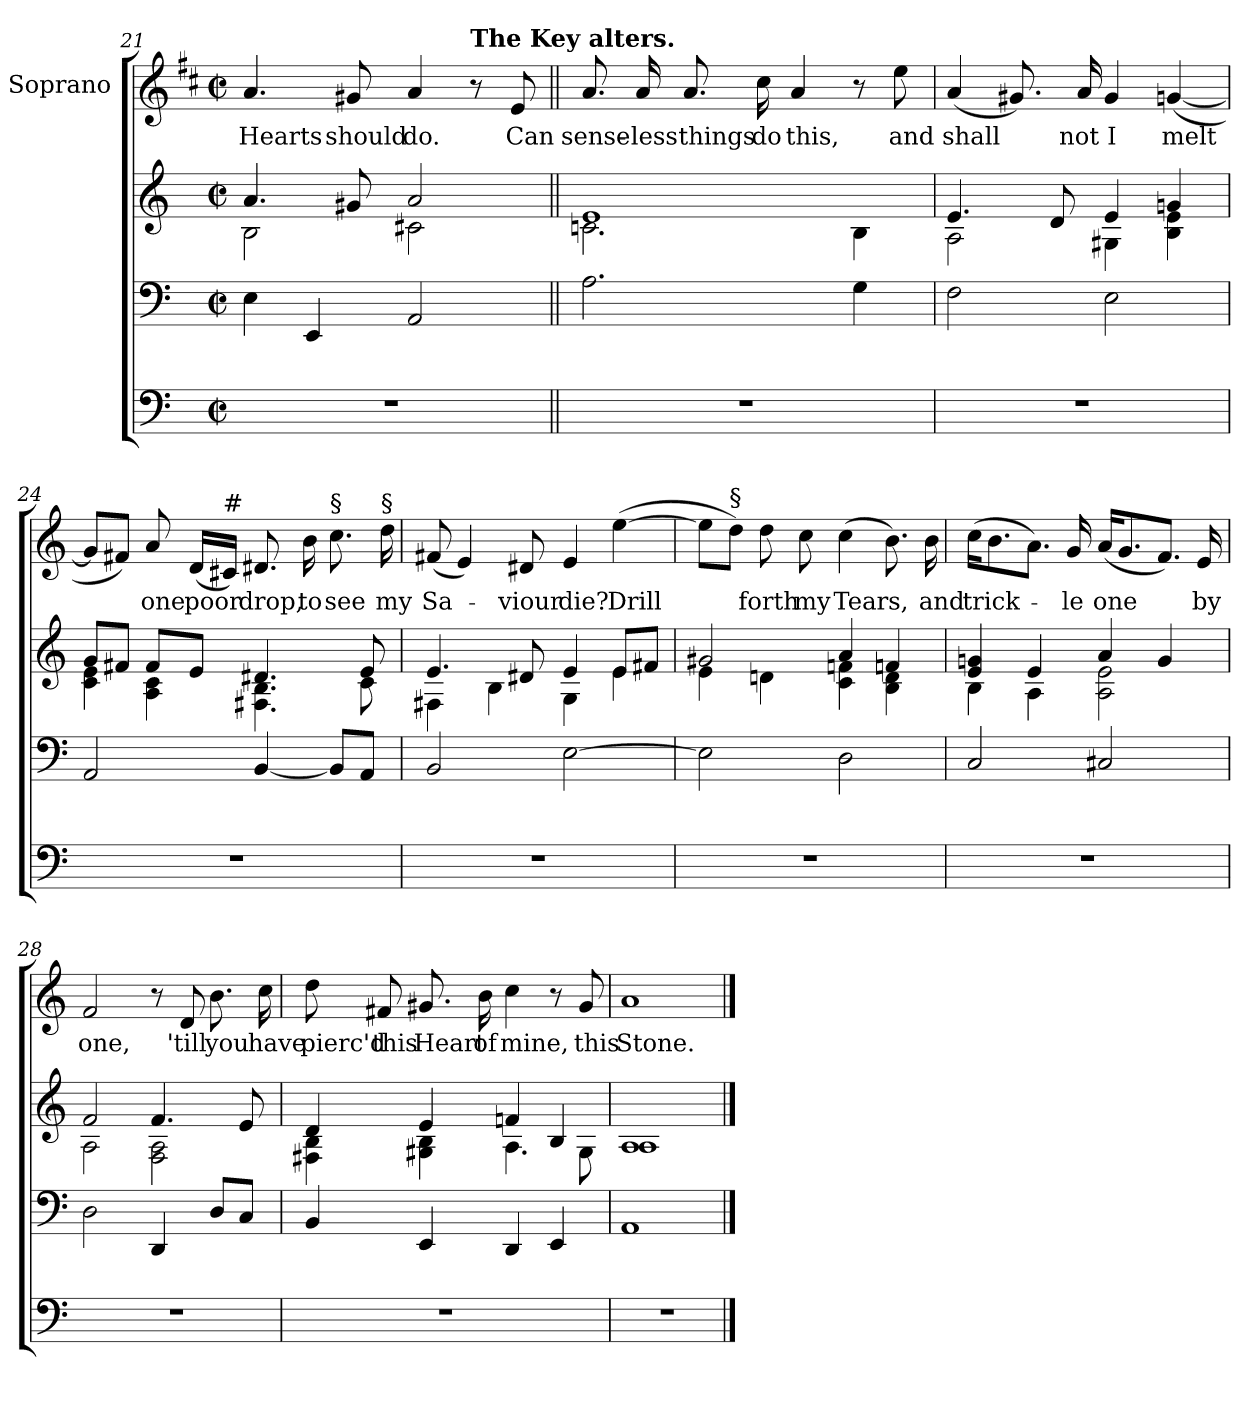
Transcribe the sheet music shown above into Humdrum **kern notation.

**kern	**kern	**kern	**kern	**text
*part2	*part2	*part2	*part1	*part1
*staff4	*staff3	*staff2	*staff1	*staff1
*	*	*	*I"Soprano	*
*clefF4	*clefF4	*clefG2	*clefG2	*
*	*	*	*ITrd7c12	*
*k[]	*k[]	*k[]	*k[f#c#]	*
*C:	*C:	*C:	*D:	*
*M2/2	*M2/2	*M2/2	*M2/2	*
*met(c|)	*met(c|)	*met(c|)	*met(c|)	*
=21	=21	=21	=21	=21
*	*	*^	*	*
!	!	!	!	!	!LO:LY:b
1r	4E\	4.a/	2B\	4.A/	Hearts
.	4EE/	.	.	.	.
!	!	!	!	!	!LO:LY:b
.	.	8g#X/	.	8G#X/	should
!	!	!	!	!	!LO:LY:b
.	2AA/	2a/	2c#\	4A/	do.
!	!	!	!	!LO:TX:a:B:t=The Key alters.	!
.	.	.	.	8r	.
!	!	!	!	!	!LO:LY:b
.	.	.	.	8E/	Can
=22||	=22||	=22||	=22||	=22||	=22||
*k[]	*k[]	*k[]	*	*k[]	*
*a:	*a:	*a:	*	*a:	*
!	!	!	!	!	!LO:LY:b
1r	2.A\	1e	2.cn\	8.A/	sense-
!	!	!	!	!	!LO:LY:b
.	.	.	.	16A/	-less
!	!	!	!	!	!LO:LY:b
.	.	.	.	8.A/	things
!	!	!	!	!	!LO:LY:b
.	.	.	.	16c\	do
!	!	!	!	!	!LO:LY:b
.	.	.	.	4A/	this,
.	4G\	.	4B\	8r	.
!	!	!	!	!	!LO:LY:b
.	.	.	.	8e\	and
!!LO:LB:g=z
=23	=23	=23	=23	=23	=23
!	!	!	!	!	!LO:LY:b
1r	2F\	4.e/	2A\	(<4A/	shall
.	.	.	.	8.G#X/)	.
.	.	8d/	.	.	.
!	!	!	!	!	!LO:LY:b
.	.	.	.	16A/	not
!	!	!	!	!	!LO:LY:b
.	2E\	4e/	4G#X\	4G#/	I
!	!	!	!	!	!LO:LY:b
.	.	4gn/	4B\ 4e\	(<[<4Gn/	melt
=24	=24	=24	=24	=24	=24
1r	2AA/	8g/L	4c\ 4e\	8G/L]	.
.	.	8f#X/J	.	8F#X/J)	.
!	!	!	!	!	!LO:LY:b
.	.	8f#/L	4A\ 4c\	8A/	one
!	!	!	!	!	!LO:LY:b
.	.	8e/J	.	(<16D/LL	poor
!	!	!	!	!LO:TX:a:t=#	!
.	.	.	.	16C#/JJ)	.
!	!	!	!	!	!LO:LY:b
.	[<4BB/	4.d#X/	4.F#X\ 4.B\	8.D#X/	drop,
!	!	!	!	!	!LO:LY:b
.	.	.	.	16B\	to
!	!	!	!	!LO:TX:a:t=§	!
!	!	!	!	!	!LO:LY:b
.	8BB/L]	.	.	8.c\	see
.	8AA/J	8e/	8c\	.	.
!	!	!	!	!LO:TX:a:t=§	!
!	!	!	!	!	!LO:LY:b
.	.	.	.	16d\	my
!!LO:LB:g=z
=25	=25	=25	=25	=25	=25
!	!	!	!	!	!LO:LY:b
1r	2BB/	4.e/	4F#X\	(<8F#X/	Sa-
.	.	.	.	4E/)	.
.	.	.	4B\	.	.
!	!	!	!	!	!LO:LY:b
.	.	8d#X/	.	8D#X/	-viour
!	!	!	!	!	!LO:LY:b
.	[>2E\	4e/	4G\	4E/	die?
!	!	!	!	!	!LO:LY:b
.	.	8e/L	4e\	(>[>4e\	Drill
.	.	8f#X/J	.	.	.
=26	=26	=26	=26	=26	=26
1r	2E\]	2g#X/	4e\	8e\L]	.
!	!	!	!	!LO:TX:a:t=§	!
.	.	.	.	8d\J)	.
!	!	!	!	!	!LO:LY:b
.	.	.	4dn\	8d\	forth
!	!	!	!	!	!LO:LY:b
.	.	.	.	8c\	my
!	!	!	!	!	!LO:LY:b
.	2D\	4a/	4c\ 4fn\	(>4c\	Tears,
.	.	4fn/	4B\ 4d\	8.B\)	.
!	!	!	!	!	!LO:LY:b
.	.	.	.	16B\	and
=27	=27	=27	=27	=27	=27
*	*	*	*^	*	*
!	!	!	!	!	!	!LO:LY:b
1r	2C/	4e/ 4gn/	4B\	2ryy	(>16c\KL	trick-
.	.	.	.	.	8.B\	.
.	.	4e/	4A\	.	8.A\J)	.
!	!	!	!	!	!	!LO:LY:b
.	.	.	.	.	16G/	-le
!	!	!	!	!	!	!LO:LY:b
.	2C#X/	4a/	2A\ 2e\	2ryy	(<16A/KL	one
.	.	.	.	.	8.G/	.
.	.	4g/	.	.	8.F/J)	.
!	!	!	!	!	!	!LO:LY:b
.	.	.	.	.	16E/	by
*	*	*	*v	*v	*	*
!!LO:LB:g=z
=28	=28	=28	=28	=28	=28
!	!	!	!	!	!LO:LY:b
1r	2D\	2f/	2A\	2F/	one,
.	4DD/	4.f/	2F\ 2A\	8r	.
!	!	!	!	!	!LO:LY:b
.	.	.	.	8D/	'till
!	!	!	!	!	!LO:LY:b
.	8D/L	.	.	8.B\	you
.	8C/J	8e/	.	.	.
!	!	!	!	!	!LO:LY:b
.	.	.	.	16c\	have
=29	=29	=29	=29	=29	=29
!	!	!	!	!	!LO:LY:b
1r	4BB/	4d/	4F#X\ 4B\	8d\	pierc'd
!	!	!	!	!	!LO:LY:b
.	.	.	.	8F#X/	this
!	!	!	!	!	!LO:LY:b
.	4EE/	4e/	4G#X\ 4B\	8.G#X/	Heart
!	!	!	!	!	!LO:LY:b
.	.	.	.	16B\	of
!	!	!	!	!	!LO:LY:b
.	4DD/	4fn/	4.A\	4c\	mine,
.	4EE/	4B/	.	8r	.
!	!	!	!	!	!LO:LY:b
.	.	.	8G#\	8G#/	this
=30	=30	=30	=30	=30	=30
!	!	!	!	!	!LO:LY:b
1r	1AA	1A	1A	1A	Stone.
*	*	*v	*v	*	*
==	==	==	==	==
*-	*-	*-	*-	*-
